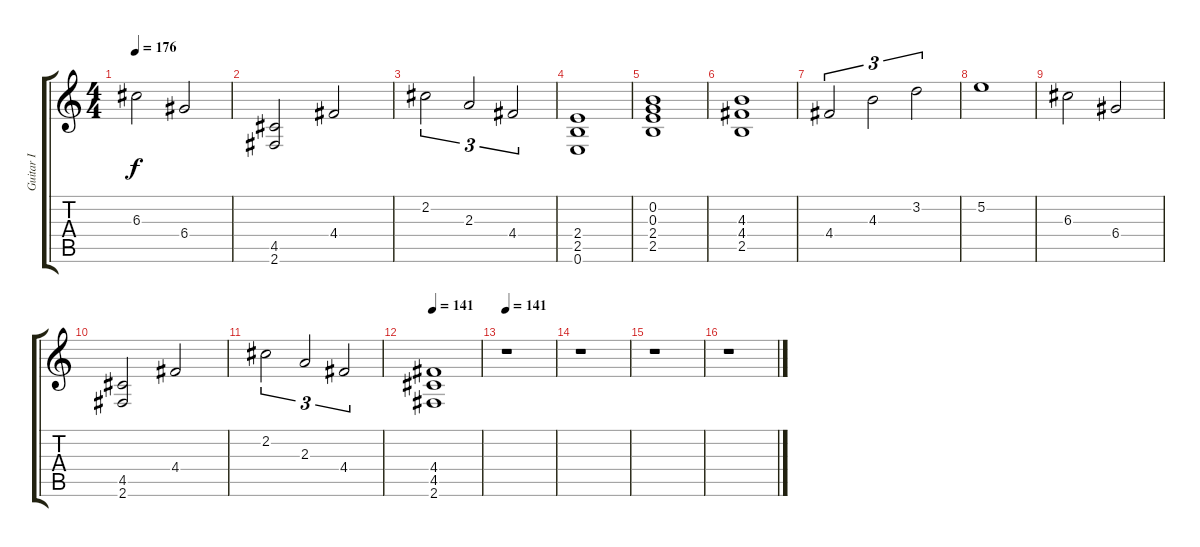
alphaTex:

\track ("Guitar I" "Guitar I") {instrument distortionguitar}
\staff {score tabs}
\tuning (E4 B3 G3 D3 A2 E2) {hide}
\ts (4 4)
\tempo 176
\clef g2
\ks c
6.3.2{dy f} 6.4.2 |
(4.5 2.6).2 4.4.2 |
2.2.2{tu (3 2)} 2.3.2{tu (3 2)} 4.4.2{tu (3 2)} |
(2.4 2.5 0.6).1 |
(0.2 0.3 2.4 2.5).1 |
(4.3 4.4 2.5).1 |
4.4.2{tu (3 2)} 4.3.2{tu (3 2)} 3.2.2{tu (3 2)} |
5.2.1 |
6.3.2 6.4.2 |
(4.5 2.6).2 4.4.2 |
2.2.2{tu (3 2)} 2.3.2{tu (3 2)} 4.4.2{tu (3 2)} |
\tempo 141
(4.4 4.5 2.6).1 |
\tempo 141
r.1 |
r.1 |
r.1 |
r.1
